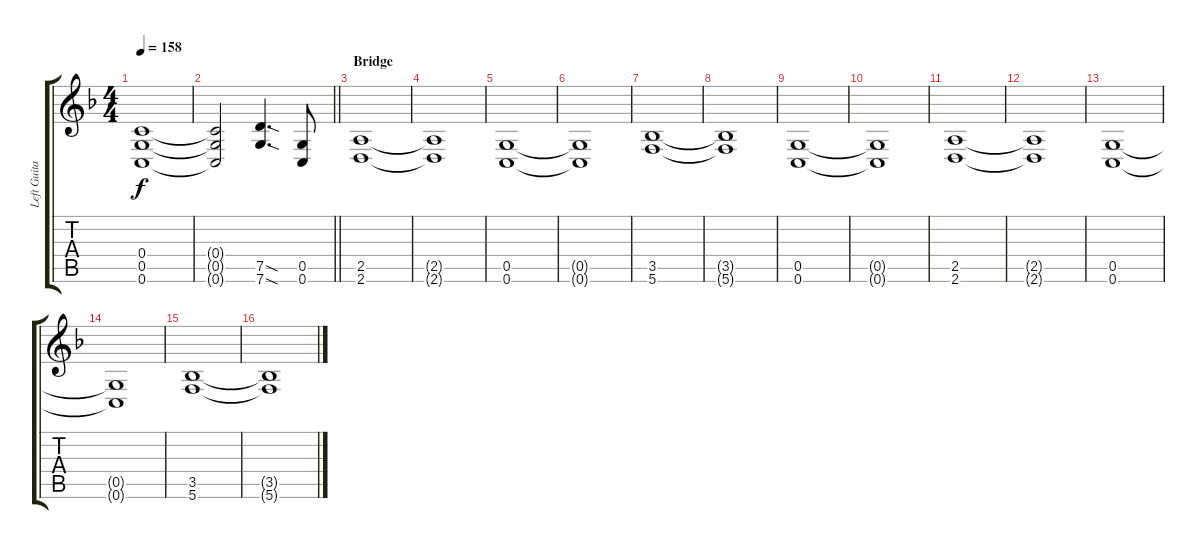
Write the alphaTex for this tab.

\track ("Left Guitar" "Left Guita") {instrument overdrivenguitar}
\staff {score tabs}
\tuning (D4 A3 F3 C3 G2 C2) {hide}
\ts (4 4)
\tempo 158
\clef g2
\ks f
(0.4 0.5 0.6).1{dy f} |
\barLineRight lightlight
(0.4{t} 0.5{t} 0.6{t}).2 (7.5{sod} 7.6{sod}).4{d} (0.5 0.6).8 |
\section ("" "Bridge")
(2.5 2.6).1 |
(2.5{t} 2.6{t}).1 |
(0.5 0.6).1 |
(0.5{t} 0.6{t}).1 |
(3.5 5.6).1 |
(3.5{t} 5.6{t}).1 |
(0.5 0.6).1 |
(0.5{t} 0.6{t}).1 |
(2.5 2.6).1 |
(2.5{t} 2.6{t}).1 |
(0.5 0.6).1 |
(0.5{t} 0.6{t}).1 |
(3.5 5.6).1 |
(3.5{t} 5.6{t}).1
